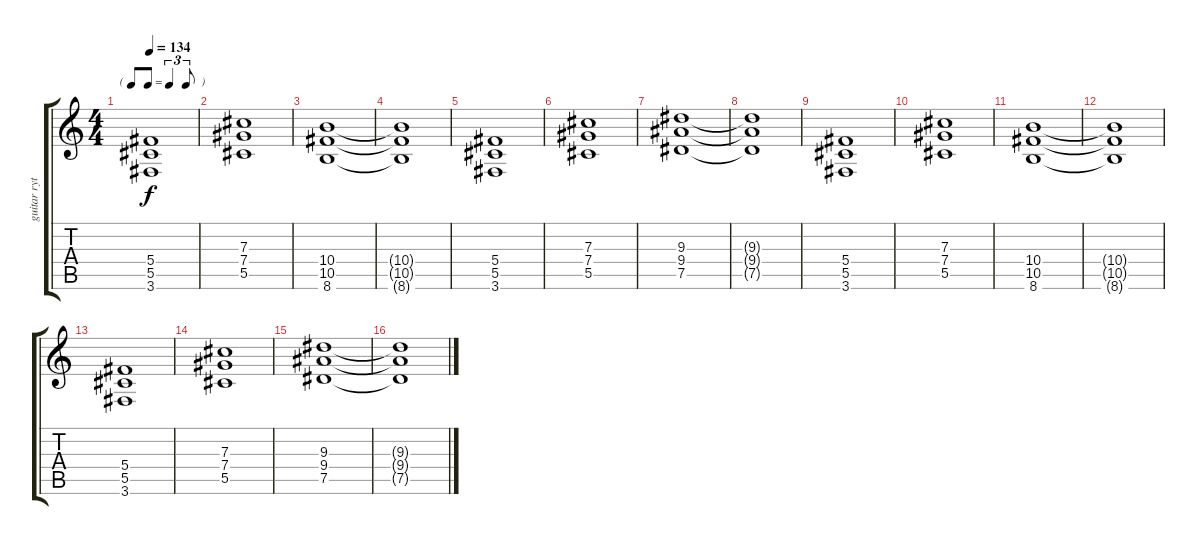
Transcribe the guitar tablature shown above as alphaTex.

\track ("guitar rythem" "guitar ryt") {instrument distortionguitar}
\staff {score tabs}
\tuning (Eb4 Bb3 Gb3 Db3 Ab2 Eb2) {hide}
\ts (4 4)
\tf triplet8th
\tempo 134
\clef g2
\ks c
(5.4 5.5 3.6).1{dy f} |
(7.3 7.4 5.5).1 |
(10.4 10.5 8.6).1 |
(10.4{t} 10.5{t} 8.6{t}).1 |
(5.4 5.5 3.6).1 |
(7.3 7.4 5.5).1 |
(9.3 9.4 7.5).1 |
(9.3{t} 9.4{t} 7.5{t}).1 |
(5.4 5.5 3.6).1 |
(7.3 7.4 5.5).1 |
(10.4 10.5 8.6).1 |
(10.4{t} 10.5{t} 8.6{t}).1 |
(5.4 5.5 3.6).1 |
(7.3 7.4 5.5).1 |
(9.3 9.4 7.5).1 |
(9.3{t} 9.4{t} 7.5{t}).1
